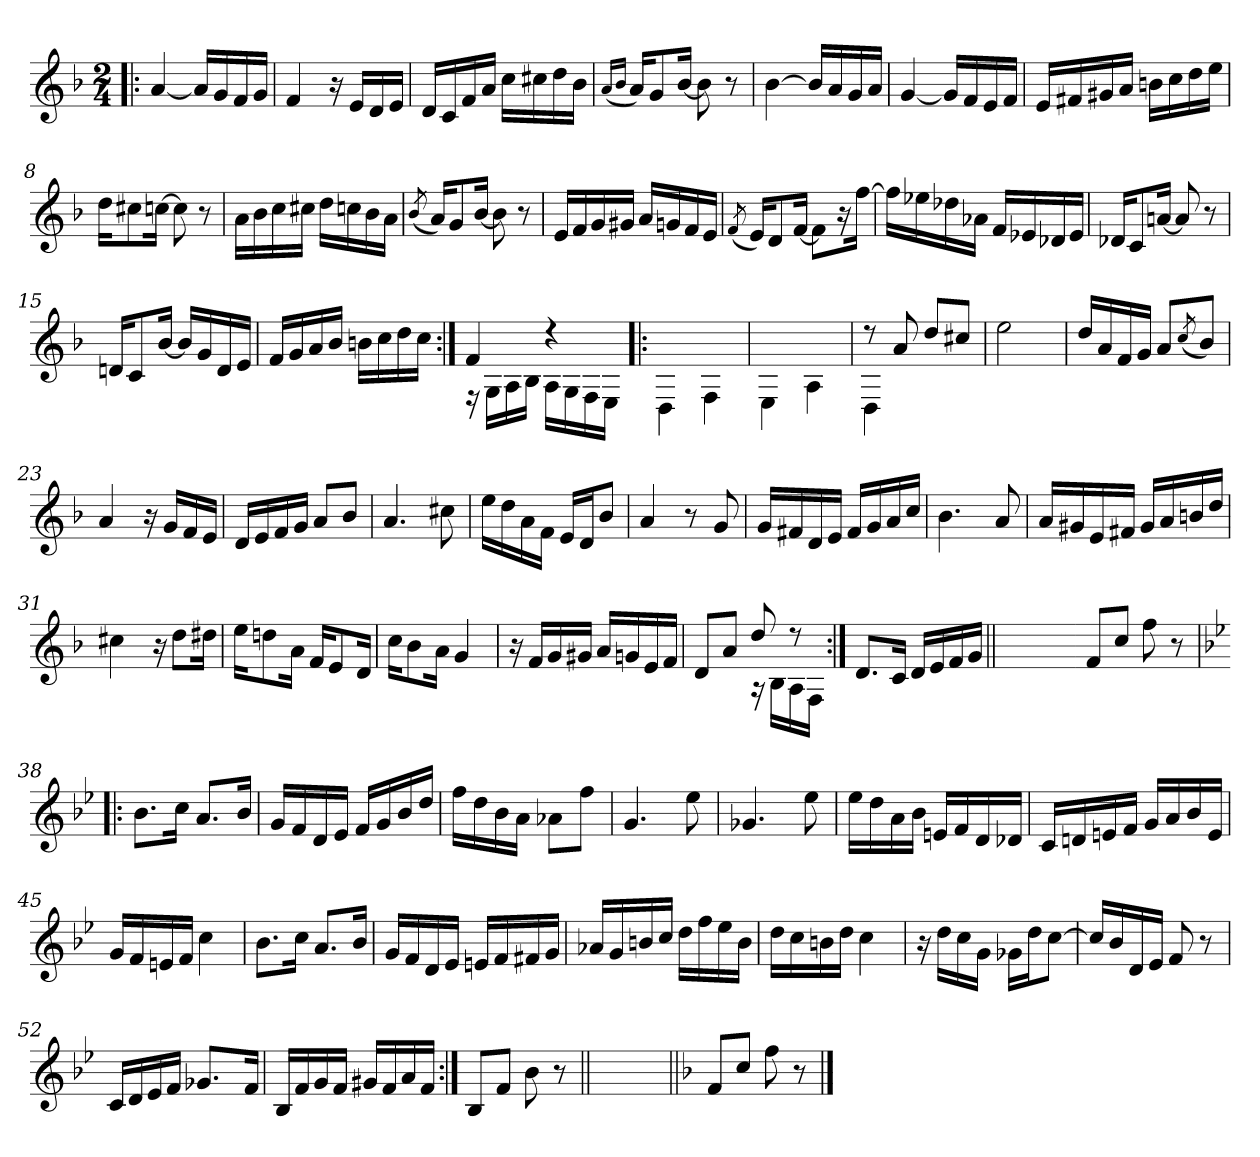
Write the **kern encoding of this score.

**kern
*part1
*staff1
*clefG2
*k[b-]
*F:
*M2/4
=1!|:
[4a/
16a/LL]
16g/
16f/
16g/JJ
=2
4f/
16r
16e/LL
16d/
16e/JJ
=3
16d/LL
16c/
16f/
16a/JJ
16cc\LL
16cc#X\
16dd\
16b-\JJ
=4
(<16qa/LL
16qb-/JJ
16a/KL)
8g/
[16b-/Jk
8b-\]
8r
!!LO:LB:g=z
=5
[4b-\
16b-/LL]
16a/
16g/
16a/JJ
=6
[4g/
16g/LL]
16f/
16e/
16f/JJ
=7
16e/LL
16f#X/
16g#X/
16a/JJ
16bn\LL
16cc\
16dd\
16ee\JJ
=8
16dd\KL
8cc#X\
[16ccn\Jk
8cc\]
8r
!!LO:LB:g=z
=9
16a\LL
16b-\
16cc\
16cc#X\JJ
16dd\LL
16ccn\
16b-\
16a\JJ
=10
(<8qb-/
16a/KL)
8g/
[16b-/Jk
8b-\]
8r
=11
16e/LL
16f/
16g/
16g#X/JJ
16a/LL
16gn/
16f/
16e/JJ
=12
(<8qf/
16e/KL)
8d/
[16f/Jk
8f\L]
16r
[16ff\Jk
!!LO:LB:g=z
=13
16ff\LL]
16ee-X\
16dd-X\
16a-X\JJ
16f/LL
16e-X/
16d-X/
16e-/JJ
=14
16d-X/KL
8c/
[16an/Jk
8a/]
8r
=15
16dn/KL
8c/
[16b-/Jk
16b-/LL]
16g/
16d/
16e/JJ
=16
16f/LL
16g/
16a/
16b-/JJ
16bn\LL
16cc\
16dd\
16cc\JJ
!!LO:LB:g=z
=17:|!
*^
4f/	16rF
.	16G!\LL
.	16A!\
.	16B-!\JJ
4rdd	16A!\LL
.	16G!\
.	16F!\
.	16E!\JJ
*v	*v
=18!|:
4D!\
4F!\
=19
4E!\
4A!\
=20
*^
8rdd	4D!\
8a/	.
8dd/L	4ryy
8cc#X/J	.
*v	*v
=21
2ee\
!!LO:LB:g=z
=22
16dd/LL
16a/
16f/
16g/JJ
8a/L
(<8qcc/
8b-/J)
=23
4a/
16r
16g/LL
16f/
16e/JJ
=24
16d/LL
16e/
16f/
16g/JJ
8a/L
8b-/J
=25
4.a/
8cc#X\
!!LO:LB:g=z
=26
16ee\LL
16dd\
16a\
16f\JJ
16e/LL
16d/J
8b-/J
=27
4a/
8r
8g/
=28
16g/LL
16f#X/
16d/
16e/JJ
16f#/LL
16g/
16a/
16cc/JJ
=29
4.b-\
8a/
!!LO:LB:g=z
=30
16a/LL
16g#X/
16e/
16f#X/JJ
16g#/LL
16a/
16bn/
16dd/JJ
=31
4cc#X\
16r
8dd\L
16dd#X\Jk
=32
16ee\KL
8ddn\
16a\Jk
16f/KL
8e/
16d/Jk
=33
16cc\KL
8b-\
16a\Jk
4g/
!!LO:LB:g=z
=34
16r
16f/LL
16g/
16g#X/JJ
16a/LL
16gn/
16e/
16f/JJ
=35
*^
8d/L	4ryy
8a/J	.
8dd/	16rG
.	16B-!\LL
8rdd	16A!\
.	16F!\JJ
*v	*v
=36:|!
8.d/L
16c/Jk
16d/LL
16e/
16f/
16g/JJ
=36X1||
*stria0
2ryy
!!LO:PB:g=z
=37-
*stria5
8f/L
8cc/J
8ff\
8r
=38!|:
*k[b-e-]
*B-:
8.b-\L
16cc\Jk
8.a/L
16b-/Jk
=39
16g/LL
16f/
16d/
16e-/JJ
16f/LL
16g/
16b-/
16dd/JJ
=40
16ff\LL
16dd\
16b-\
16a\JJ
8a-X\L
8ff\J
!!LO:LB:g=z
=41
4.g/
8ee-\
=42
4.g-X/
8ee-\
=43
16ee-\LL
16dd\
16a\
16b-\JJ
16en/LL
16f/
16d/
16d-X/JJ
=44
16c/LL
16dn/
16en/
16f/JJ
16g/LL
16a/
16b-/
16e/JJ
!!LO:LB:g=z
=45
16g/LL
16f/
16en/
16f/JJ
4cc\
=46
8.b-\L
16cc\Jk
8.a/L
16b-/Jk
=47
16g/LL
16f/
16d/
16e-/JJ
16en/LL
16f/
16f#X/
16g/JJ
=48
16a-X/LL
16g/
16bn/
16cc/JJ
16dd\LL
16ff\
16ee-\
16b\JJ
!!LO:LB:g=z
=49
16dd\LL
16cc\
16bn\
16dd\JJ
4cc\
=50
16r
16dd\LL
16cc\
16g\JJ
16g-X\LL
16dd\J
[8cc\J
=51
16cc/LL]
16b-/
16d/
16e-/JJ
8f/
8r
=52
*^
16c/LL	4ryy
16d/	.
16e-/	.
16f/JJ	.
8.g-X/L	8ryy
.	8ryy
16f/Jk	.
*v	*v
!!LO:LB:g=z
=53
16B-/LL
16f/
16g/
16f/JJ
16g#X/LL
16f/
16a/
16f/JJ
=54:|!
8B-/L
8f/J
8b-\
8r
=54X2||
*stria0
2ryy
=55||
*stria5
*k[b-]
*F:
8f/L
8cc/J
8ff\
8r
==
*-
